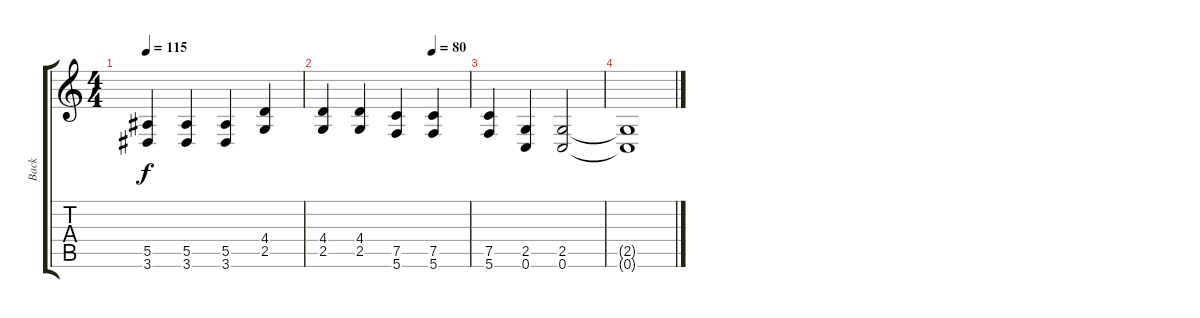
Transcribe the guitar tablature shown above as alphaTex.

\track ("Back" "Back") {instrument distortionguitar}
\staff {score tabs}
\tuning (C4 G3 Eb3 Bb2 F2 C2) {hide}
\ts (4 4)
\tempo 115
\clef g2
\ks c
(5.5 3.6).4{dy f} (5.5 3.6).4 (5.5 3.6).4 (4.4 2.5).4 |
\tempo (80 0.75)
(4.4 2.5).4 (4.4 2.5).4 (7.5 5.6).4 (7.5 5.6).4 |
(7.5 5.6).4 (2.5 0.6).4 (2.5 0.6).2 |
(2.5{t} 0.6{t}).1
